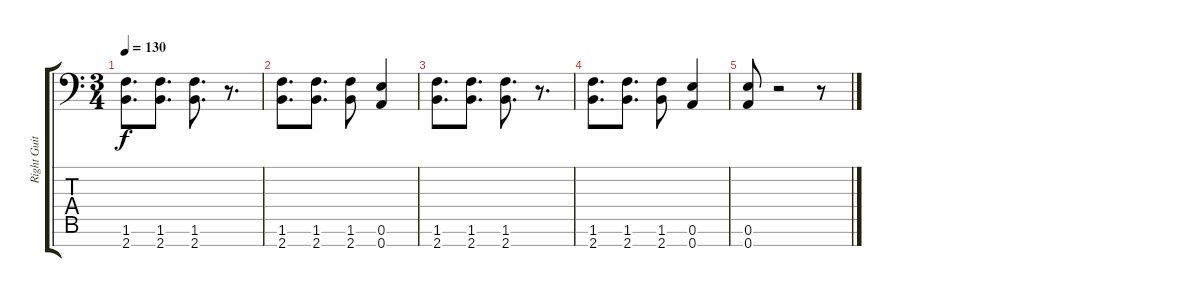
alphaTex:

\track ("Right Guitar" "Right Guit") {instrument distortionguitar}
\staff {score tabs}
\tuning (E4 B3 G3 D3 A2 E2 A1) {hide}
\ts (3 4)
\tempo 130
\clef f4
\ks c
(1.6 2.7).8{d dy f} (1.6 2.7).8{d} (1.6 2.7).8{d} r.8{d} |
(1.6 2.7).8{d} (1.6 2.7).8{d} (1.6 2.7).8 (0.6 0.7).4 |
(1.6 2.7).8{d} (1.6 2.7).8{d} (1.6 2.7).8{d} r.8{d} |
(1.6 2.7).8{d} (1.6 2.7).8{d} (1.6 2.7).8 (0.6 0.7).4 |
(0.6 0.7).8 r.2 r.8
